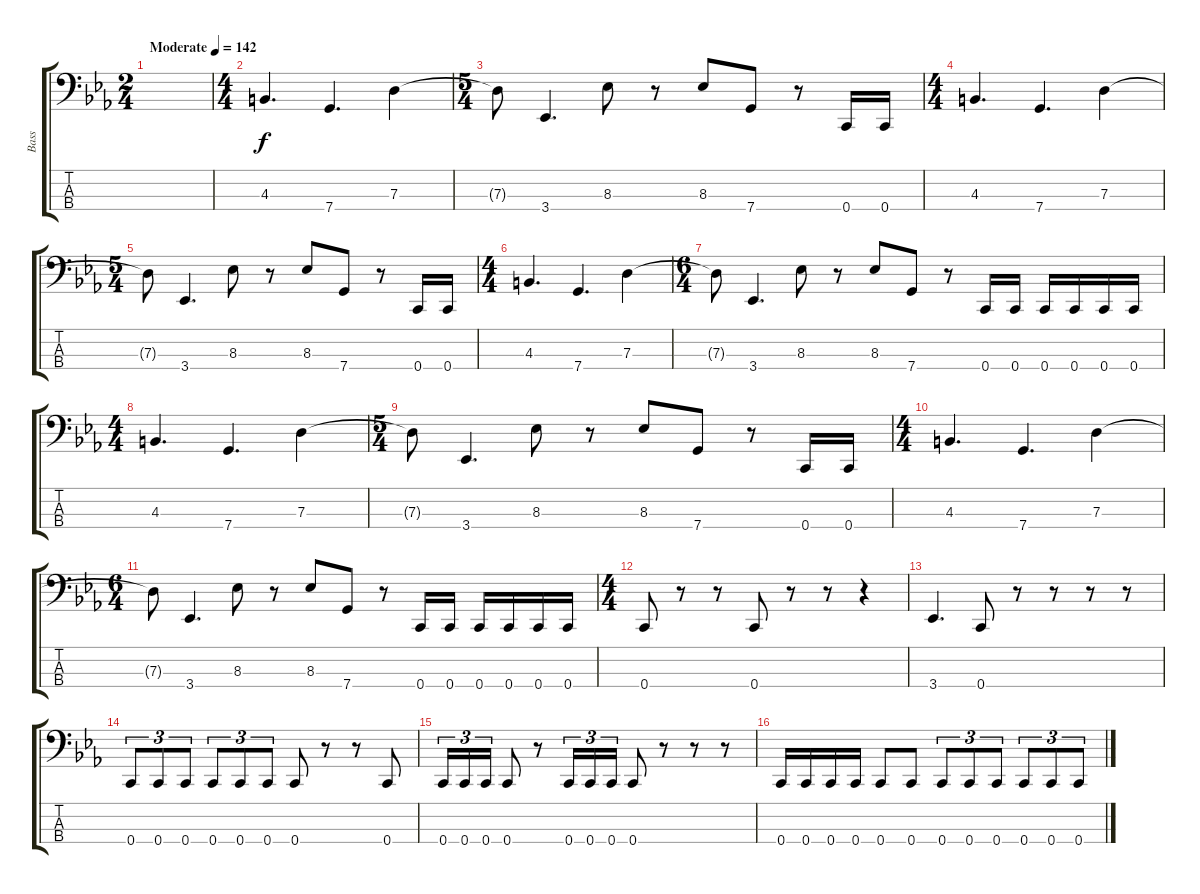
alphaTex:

\track ("Bass" "Bass") {instrument electricbassfinger}
\staff {score tabs}
\tuning (F2 C2 G1 C1) {hide}
\ts (2 4)
\tempo (142 "Moderate")
\clef f4
\ks cminor
|
\ts (4 4)
4.3.4{d} 7.4.4{d} 7.3.4 |
\ts (5 4)
7.3{t}.8 3.4.4{d} 8.3.8 r.8 8.3.8 7.4.8 r.8 0.4.16 0.4.16 |
\ts (4 4)
4.3.4{d} 7.4.4{d} 7.3.4 |
\ts (5 4)
7.3{t}.8 3.4.4{d} 8.3.8 r.8 8.3.8 7.4.8 r.8 0.4.16 0.4.16 |
\ts (4 4)
4.3.4{d} 7.4.4{d} 7.3.4 |
\ts (6 4)
7.3{t}.8 3.4.4{d} 8.3.8 r.8 8.3.8 7.4.8 r.8 0.4.16 0.4.16 0.4.16 0.4.16 0.4.16 0.4.16 |
\ts (4 4)
4.3.4{d} 7.4.4{d} 7.3.4 |
\ts (5 4)
7.3{t}.8 3.4.4{d} 8.3.8 r.8 8.3.8 7.4.8 r.8 0.4.16 0.4.16 |
\ts (4 4)
4.3.4{d} 7.4.4{d} 7.3.4 |
\ts (6 4)
7.3{t}.8 3.4.4{d} 8.3.8 r.8 8.3.8 7.4.8 r.8 0.4.16 0.4.16 0.4.16 0.4.16 0.4.16 0.4.16 |
\ts (4 4)
0.4.8 r.8 r.8 0.4.8 r.8 r.8 r.4 |
3.4.4{d} 0.4.8 r.8 r.8 r.8 r.8 |
0.4.8{tu (3 2)} 0.4.8{tu (3 2)} 0.4.8{tu (3 2)} 0.4.8{tu (3 2)} 0.4.8{tu (3 2)} 0.4.8{tu (3 2)} 0.4.8 r.8 r.8 0.4.8 |
0.4.16{tu (3 2)} 0.4.16{tu (3 2)} 0.4.16{tu (3 2)} 0.4.8 r.8 0.4.16{tu (3 2)} 0.4.16{tu (3 2)} 0.4.16{tu (3 2)} 0.4.8 r.8 r.8 r.8 |
0.4.16 0.4.16 0.4.16 0.4.16 0.4.8 0.4.8 0.4.8{tu (3 2)} 0.4.8{tu (3 2)} 0.4.8{tu (3 2)} 0.4.8{tu (3 2)} 0.4.8{tu (3 2)} 0.4.8{tu (3 2)}
